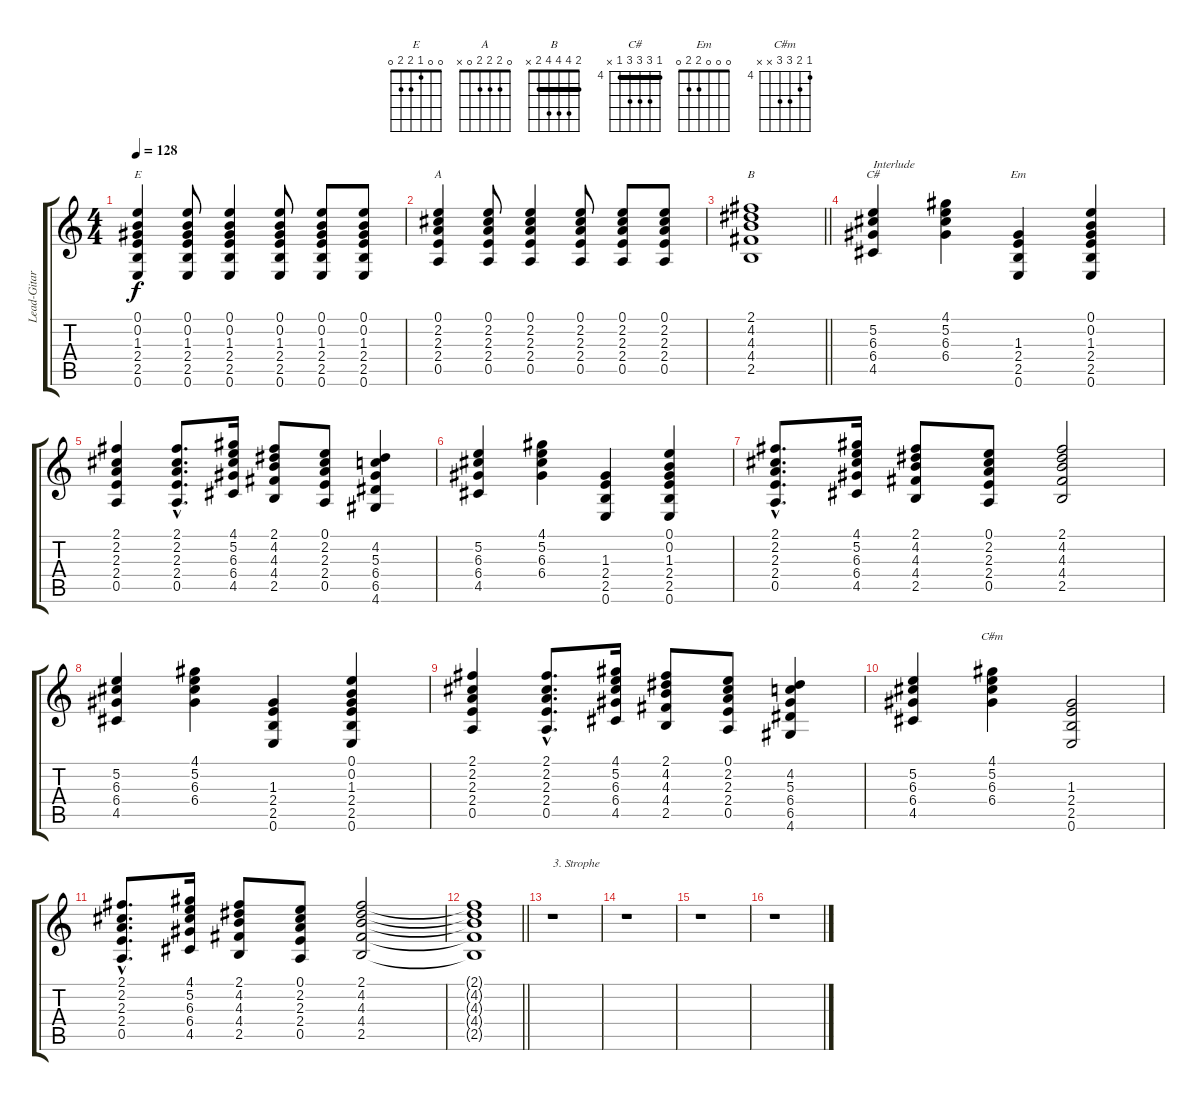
\track ("Lead-Gitarre" "Lead-Gitar") {instrument acousticguitarsteel}
\staff {score tabs}
\tuning (E4 B3 G3 D3 A2 E2) {hide}
\chord ("E" 0 0 1 2 2 0)
\chord ("A" 0 2 2 2 0 x)
\chord ("B" 2 4 4 4 2 x) {barre 2}
\chord ("C#" 4 6 6 6 4 x) {firstfret 4 barre 4}
\chord ("Em" 0 0 0 2 2 0)
\chord ("C#m" 4 5 6 6 x x) {firstfret 4}
\ts (4 4)
\tempo 128
\clef g2
\ks c
(0.1 0.2 1.3 2.4 2.5 0.6).4{ch "E" dy f} (0.1 0.2 1.3 2.4 2.5 0.6).8 (0.1 0.2 1.3 2.4 2.5 0.6).4 (0.1 0.2 1.3 2.4 2.5 0.6).8 (0.1 0.2 1.3 2.4 2.5 0.6).8 (0.1 0.2 1.3 2.4 2.5 0.6).8 |
(0.1 2.2 2.3 2.4 0.5).4{ch "A"} (0.1 2.2 2.3 2.4 0.5).8 (0.1 2.2 2.3 2.4 0.5).4 (0.1 2.2 2.3 2.4 0.5).8 (0.1 2.2 2.3 2.4 0.5).8 (0.1 2.2 2.3 2.4 0.5).8 |
\barLineRight lightlight
(2.1 4.2 4.3 4.4 2.5).1{ch "B"} |
(5.2 6.3 6.4 4.5).4{ch "C#" txt "Interlude"} (4.1 5.2 6.3 6.4).4 (1.3 2.4 2.5 0.6).4{ch "Em"} (0.1 0.2 1.3 2.4 2.5 0.6).4 |
(2.1 2.2 2.3 2.4 0.5).4 (2.1{hac} 2.2{hac} 2.3{hac} 2.4{hac} 0.5{hac}).8{d} (4.1 5.2 6.3 6.4 4.5).16 (2.1 4.2 4.3 4.4 2.5).8 (0.1 2.2 2.3 2.4 0.5).8 (4.2 5.3 6.4 6.5 4.6).4 |
(5.2 6.3 6.4 4.5).4 (4.1 5.2 6.3 6.4).4 (1.3 2.4 2.5 0.6).4 (0.1 0.2 1.3 2.4 2.5 0.6).4 |
(2.1{hac} 2.2{hac} 2.3{hac} 2.4{hac} 0.5{hac}).8{d} (4.1 5.2 6.3 6.4 4.5).16 (2.1 4.2 4.3 4.4 2.5).8 (0.1 2.2 2.3 2.4 0.5).8 (2.1 4.2 4.3 4.4 2.5).2 |
(5.2 6.3 6.4 4.5).4 (4.1 5.2 6.3 6.4).4 (1.3 2.4 2.5 0.6).4 (0.1 0.2 1.3 2.4 2.5 0.6).4 |
(2.1 2.2 2.3 2.4 0.5).4 (2.1{hac} 2.2{hac} 2.3{hac} 2.4{hac} 0.5{hac}).8{d} (4.1 5.2 6.3 6.4 4.5).16 (2.1 4.2 4.3 4.4 2.5).8 (0.1 2.2 2.3 2.4 0.5).8 (4.2 5.3 6.4 6.5 4.6).4 |
(5.2 6.3 6.4 4.5).4 (4.1 5.2 6.3 6.4).4{ch "C#m"} (1.3 2.4 2.5 0.6).2 |
(2.1{hac} 2.2{hac} 2.3{hac} 2.4{hac} 0.5{hac}).8{d} (4.1 5.2 6.3 6.4 4.5).16 (2.1 4.2 4.3 4.4 2.5).8 (0.1 2.2 2.3 2.4 0.5).8 (2.1 4.2 4.3 4.4 2.5).2 |
\barLineRight lightlight
(2.1{t} 4.2{t} 4.3{t} 4.4{t} 2.5{t}).1 |
r.1{txt "3. Strophe"} |
r.1 |
r.1 |
r.1
